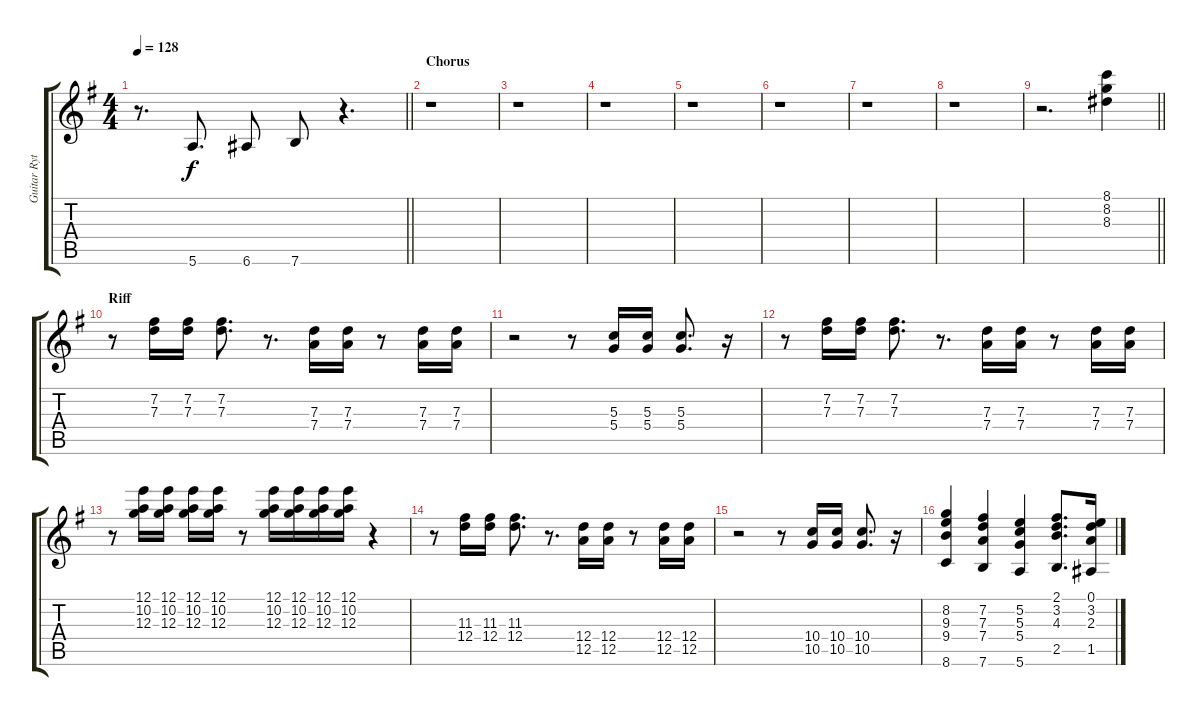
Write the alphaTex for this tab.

\track ("Guitar Rythm" "Guitar Ryt") {instrument electricguitarclean}
\staff {score tabs}
\tuning (E4 B3 G3 D3 A2 E2) {hide}
\ts (4 4)
\tempo 128
\clef g2
\barLineRight lightlight
\ks eminor
r.8{d dy f} 5.6.8{d} 6.6.8 7.6.8 r.4{d} |
\section ("" "Chorus")
r.1 |
r.1 |
r.1 |
r.1 |
r.1 |
r.1 |
r.1 |
\barLineRight lightlight
r.2{d} (8.1 8.2 8.3).4 |
\section ("" "Riff")
r.8 (7.2 7.3).16 (7.2 7.3).16 (7.2 7.3).8{d} r.8{d} (7.3 7.4).16 (7.3 7.4).16 r.8 (7.3 7.4).16 (7.3 7.4).16 |
r.2 r.8 (5.3 5.4).16 (5.3 5.4).16 (5.3 5.4).8{d} r.16 |
r.8 (7.2 7.3).16 (7.2 7.3).16 (7.2 7.3).8{d} r.8{d} (7.3 7.4).16 (7.3 7.4).16 r.8 (7.3 7.4).16 (7.3 7.4).16 |
r.8 (12.1 10.2 12.3).16 (12.1 10.2 12.3).16 (12.1 10.2 12.3).16 (12.1 10.2 12.3).16 r.8 (12.1 10.2 12.3).16 (12.1 10.2 12.3).16 (12.1 10.2 12.3).16 (12.1 10.2 12.3).16 r.4 |
r.8 (11.3 12.4).16 (11.3 12.4).16 (11.3 12.4).8{d} r.8{d} (12.4 12.5).16 (12.4 12.5).16 r.8 (12.4 12.5).16 (12.4 12.5).16 |
r.2 r.8 (10.4 10.5).16 (10.4 10.5).16 (10.4 10.5).8{d} r.16 |
(8.2 9.3 9.4 8.6).4 (7.2 7.3 7.4 7.6).4 (5.2 5.3 5.4 5.6).4 (2.1 3.2 4.3 2.5).8{d} (0.1 3.2 2.3 1.5).16
